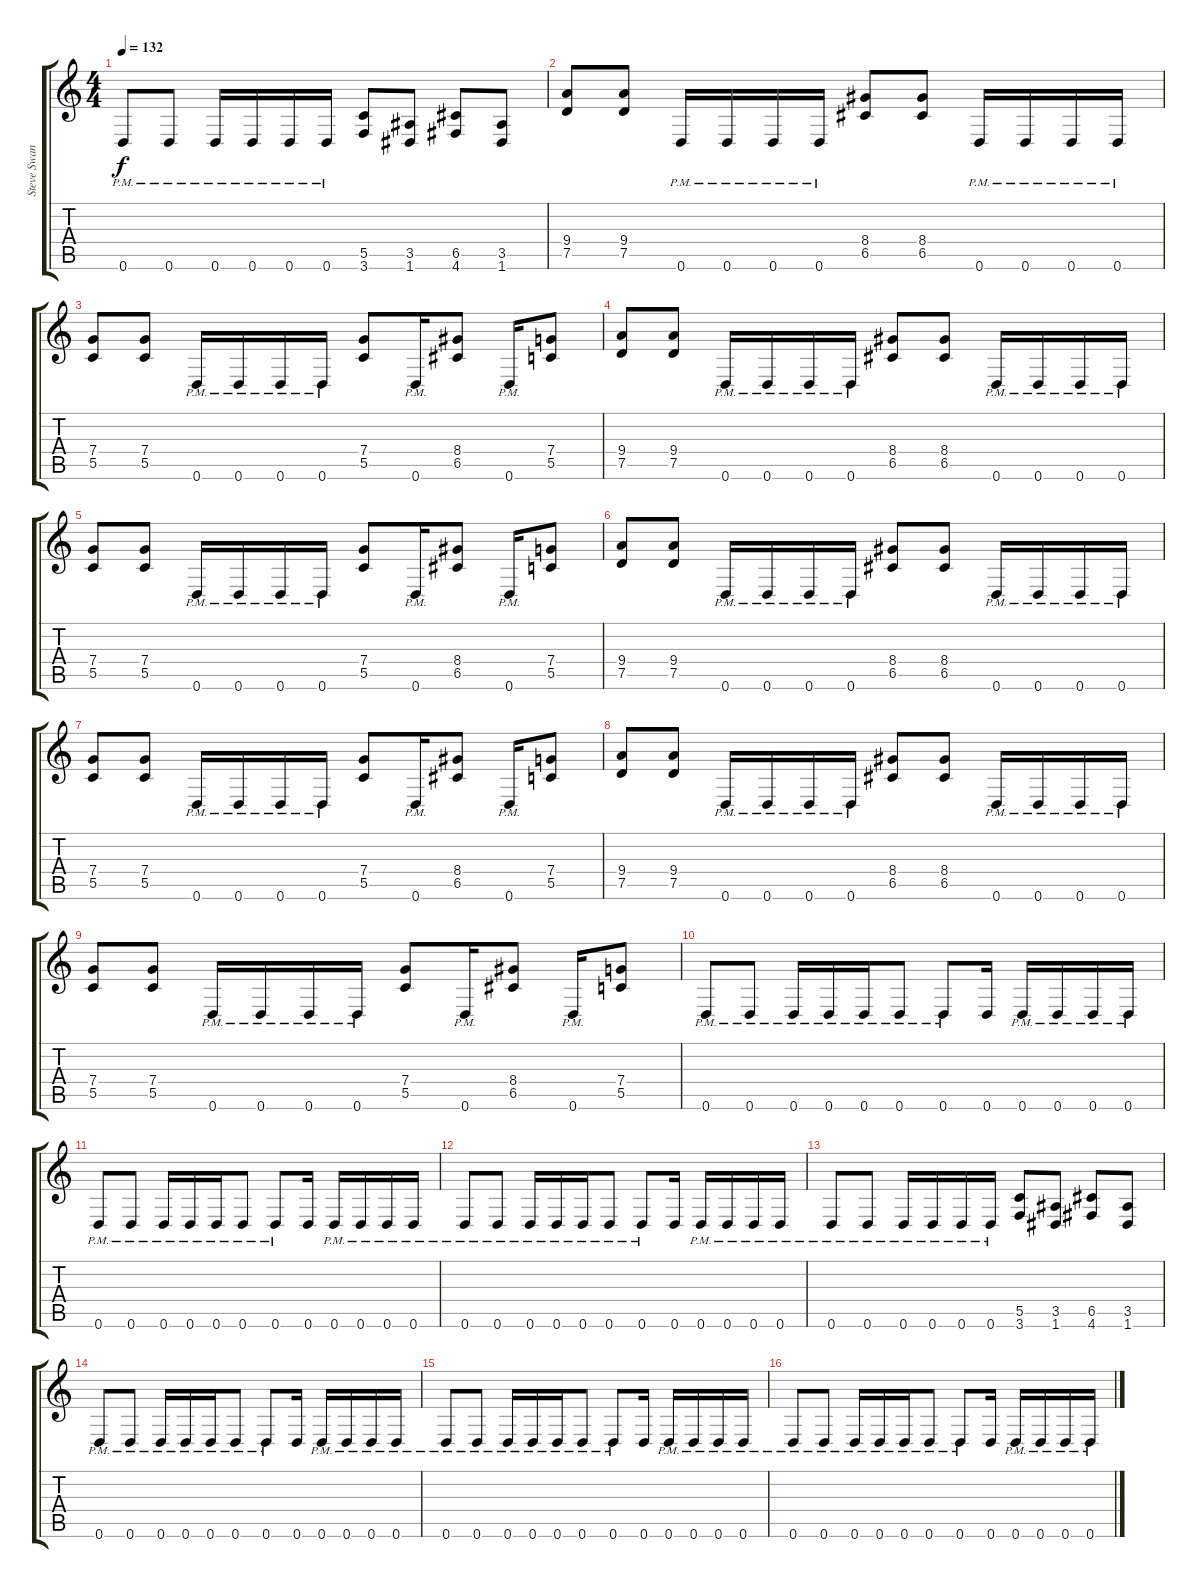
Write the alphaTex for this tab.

\track ("Steve Swanson (Rythm Guitar)" "Steve Swan") {instrument distortionguitar}
\staff {score tabs}
\tuning (D4 A3 F3 C3 G2 D2) {hide}
\ts (4 4)
\tempo 132
\clef g2
\ks c
0.6{pm}.8{dy f} 0.6{pm}.8 0.6{pm}.16 0.6{pm}.16 0.6{pm}.16 0.6{pm}.16 (5.5 3.6).8 (3.5 1.6).8 (6.5 4.6).8 (3.5 1.6).8 |
(9.4 7.5).8 (9.4 7.5).8 0.6{pm}.16 0.6{pm}.16 0.6{pm}.16 0.6{pm}.16 (8.4 6.5).8 (8.4 6.5).8 0.6{pm}.16 0.6{pm}.16 0.6{pm}.16 0.6{pm}.16 |
(7.4 5.5).8 (7.4 5.5).8 0.6{pm}.16 0.6{pm}.16 0.6{pm}.16 0.6{pm}.16 (7.4 5.5).8 0.6{pm}.16 (8.4 6.5).8 0.6{pm}.16 (7.4 5.5).8 |
(9.4 7.5).8 (9.4 7.5).8 0.6{pm}.16 0.6{pm}.16 0.6{pm}.16 0.6{pm}.16 (8.4 6.5).8 (8.4 6.5).8 0.6{pm}.16 0.6{pm}.16 0.6{pm}.16 0.6{pm}.16 |
(7.4 5.5).8 (7.4 5.5).8 0.6{pm}.16 0.6{pm}.16 0.6{pm}.16 0.6{pm}.16 (7.4 5.5).8 0.6{pm}.16 (8.4 6.5).8 0.6{pm}.16 (7.4 5.5).8 |
(9.4 7.5).8 (9.4 7.5).8 0.6{pm}.16 0.6{pm}.16 0.6{pm}.16 0.6{pm}.16 (8.4 6.5).8 (8.4 6.5).8 0.6{pm}.16 0.6{pm}.16 0.6{pm}.16 0.6{pm}.16 |
(7.4 5.5).8 (7.4 5.5).8 0.6{pm}.16 0.6{pm}.16 0.6{pm}.16 0.6{pm}.16 (7.4 5.5).8 0.6{pm}.16 (8.4 6.5).8 0.6{pm}.16 (7.4 5.5).8 |
(9.4 7.5).8 (9.4 7.5).8 0.6{pm}.16 0.6{pm}.16 0.6{pm}.16 0.6{pm}.16 (8.4 6.5).8 (8.4 6.5).8 0.6{pm}.16 0.6{pm}.16 0.6{pm}.16 0.6{pm}.16 |
(7.4 5.5).8 (7.4 5.5).8 0.6{pm}.16 0.6{pm}.16 0.6{pm}.16 0.6{pm}.16 (7.4 5.5).8 0.6{pm}.16 (8.4 6.5).8 0.6{pm}.16 (7.4 5.5).8 |
0.6{pm}.8 0.6{pm}.8 0.6{pm}.16 0.6{pm}.16 0.6{pm}.16 0.6{pm}.8 0.6{pm}.8 0.6.16 0.6{pm}.16 0.6{pm}.16 0.6{pm}.16 0.6{pm}.16 |
0.6{pm}.8 0.6{pm}.8 0.6{pm}.16 0.6{pm}.16 0.6{pm}.16 0.6{pm}.8 0.6{pm}.8 0.6.16 0.6{pm}.16 0.6{pm}.16 0.6{pm}.16 0.6{pm}.16 |
0.6{pm}.8 0.6{pm}.8 0.6{pm}.16 0.6{pm}.16 0.6{pm}.16 0.6{pm}.8 0.6{pm}.8 0.6.16 0.6{pm}.16 0.6{pm}.16 0.6{pm}.16 0.6{pm}.16 |
0.6{pm}.8 0.6{pm}.8 0.6{pm}.16 0.6{pm}.16 0.6{pm}.16 0.6{pm}.16 (5.5 3.6).8 (3.5 1.6).8 (6.5 4.6).8 (3.5 1.6).8 |
0.6{pm}.8 0.6{pm}.8 0.6{pm}.16 0.6{pm}.16 0.6{pm}.16 0.6{pm}.8 0.6{pm}.8 0.6.16 0.6{pm}.16 0.6{pm}.16 0.6{pm}.16 0.6{pm}.16 |
0.6{pm}.8 0.6{pm}.8 0.6{pm}.16 0.6{pm}.16 0.6{pm}.16 0.6{pm}.8 0.6{pm}.8 0.6.16 0.6{pm}.16 0.6{pm}.16 0.6{pm}.16 0.6{pm}.16 |
0.6{pm}.8 0.6{pm}.8 0.6{pm}.16 0.6{pm}.16 0.6{pm}.16 0.6{pm}.8 0.6{pm}.8 0.6.16 0.6{pm}.16 0.6{pm}.16 0.6{pm}.16 0.6{pm}.16
